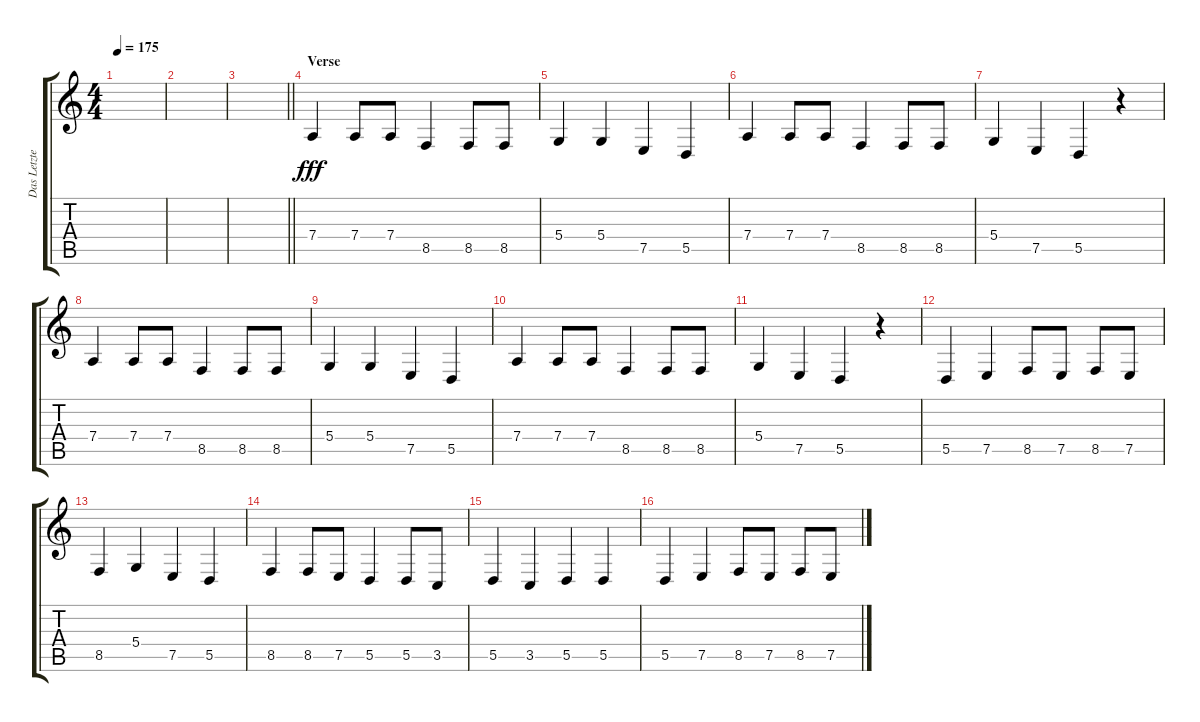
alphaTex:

\track ("Das Letzte Einhorn" "Das Letzte") {instrument choiraahs}
\staff {score tabs}
\tuning (E4 B3 G3 D3 A2 E2) {hide}
\ts (4 4)
\tempo 175
\clef g2
\ks c
|
|
\barLineRight lightlight
|
\section ("" "Verse")
7.4.4{dy fff} 7.4.8 7.4.8 8.5.4 8.5.8 8.5.8 |
5.4.4 5.4.4 7.5.4 5.5.4 |
7.4.4 7.4.8 7.4.8 8.5.4 8.5.8 8.5.8 |
5.4.4 7.5.4 5.5.4 r.4 |
7.4.4 7.4.8 7.4.8 8.5.4 8.5.8 8.5.8 |
5.4.4 5.4.4 7.5.4 5.5.4 |
7.4.4 7.4.8 7.4.8 8.5.4 8.5.8 8.5.8 |
5.4.4 7.5.4 5.5.4 r.4 |
5.5.4 7.5.4 8.5.8 7.5.8 8.5.8 7.5.8 |
8.5.4 5.4.4 7.5.4 5.5.4 |
8.5.4 8.5.8 7.5.8 5.5.4 5.5.8 3.5.8 |
5.5.4 3.5.4 5.5.4 5.5.4 |
5.5.4 7.5.4 8.5.8 7.5.8 8.5.8 7.5.8
